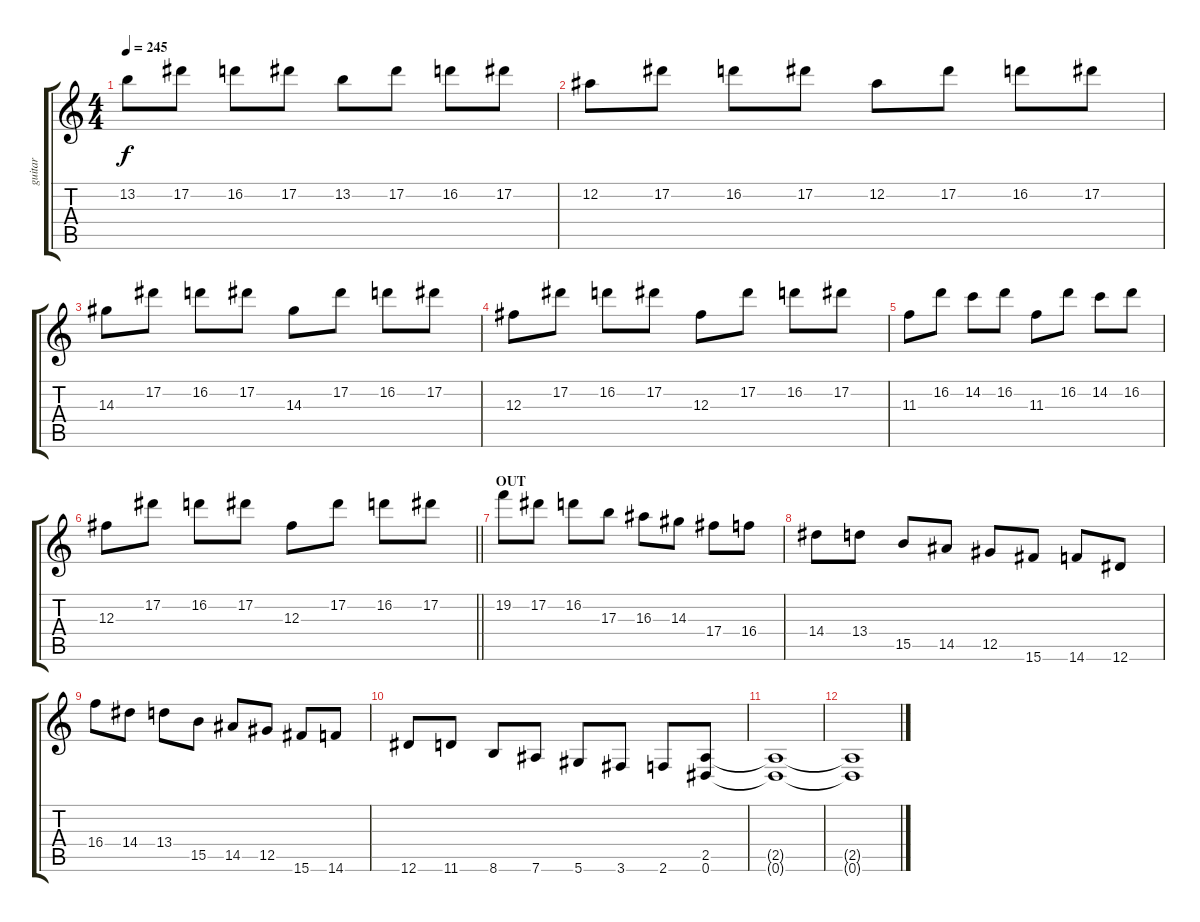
\track ("guitar" "guitar") {instrument overdrivenguitar}
\staff {score tabs}
\tuning (Eb4 Bb3 Gb3 Db3 Ab2 Eb2) {hide}
\ts (4 4)
\tempo 245
\clef g2
\ks c
13.2.8{dy f} 17.2.8 16.2.8 17.2.8 13.2.8 17.2.8 16.2.8 17.2.8 |
12.2.8 17.2.8 16.2.8 17.2.8 12.2.8 17.2.8 16.2.8 17.2.8 |
14.3.8 17.2.8 16.2.8 17.2.8 14.3.8 17.2.8 16.2.8 17.2.8 |
12.3.8 17.2.8 16.2.8 17.2.8 12.3.8 17.2.8 16.2.8 17.2.8 |
11.3.8 16.2.8 14.2.8 16.2.8 11.3.8 16.2.8 14.2.8 16.2.8 |
\barLineRight lightlight
12.3.8 17.2.8 16.2.8 17.2.8 12.3.8 17.2.8 16.2.8 17.2.8 |
\section ("" "OUT")
19.2.8 17.2.8 16.2.8 17.3.8 16.3.8 14.3.8 17.4.8 16.4.8 |
14.4.8 13.4.8 15.5.8 14.5.8 12.5.8 15.6.8 14.6.8 12.6.8 |
16.4.8 14.4.8 13.4.8 15.5.8 14.5.8 12.5.8 15.6.8 14.6.8 |
12.6.8 11.6.8 8.6.8 7.6.8 5.6.8 3.6.8 2.6.8 (2.5 0.6).8 |
(2.5{t} 0.6{t}).1 |
(2.5{t} 0.6{t}).1
